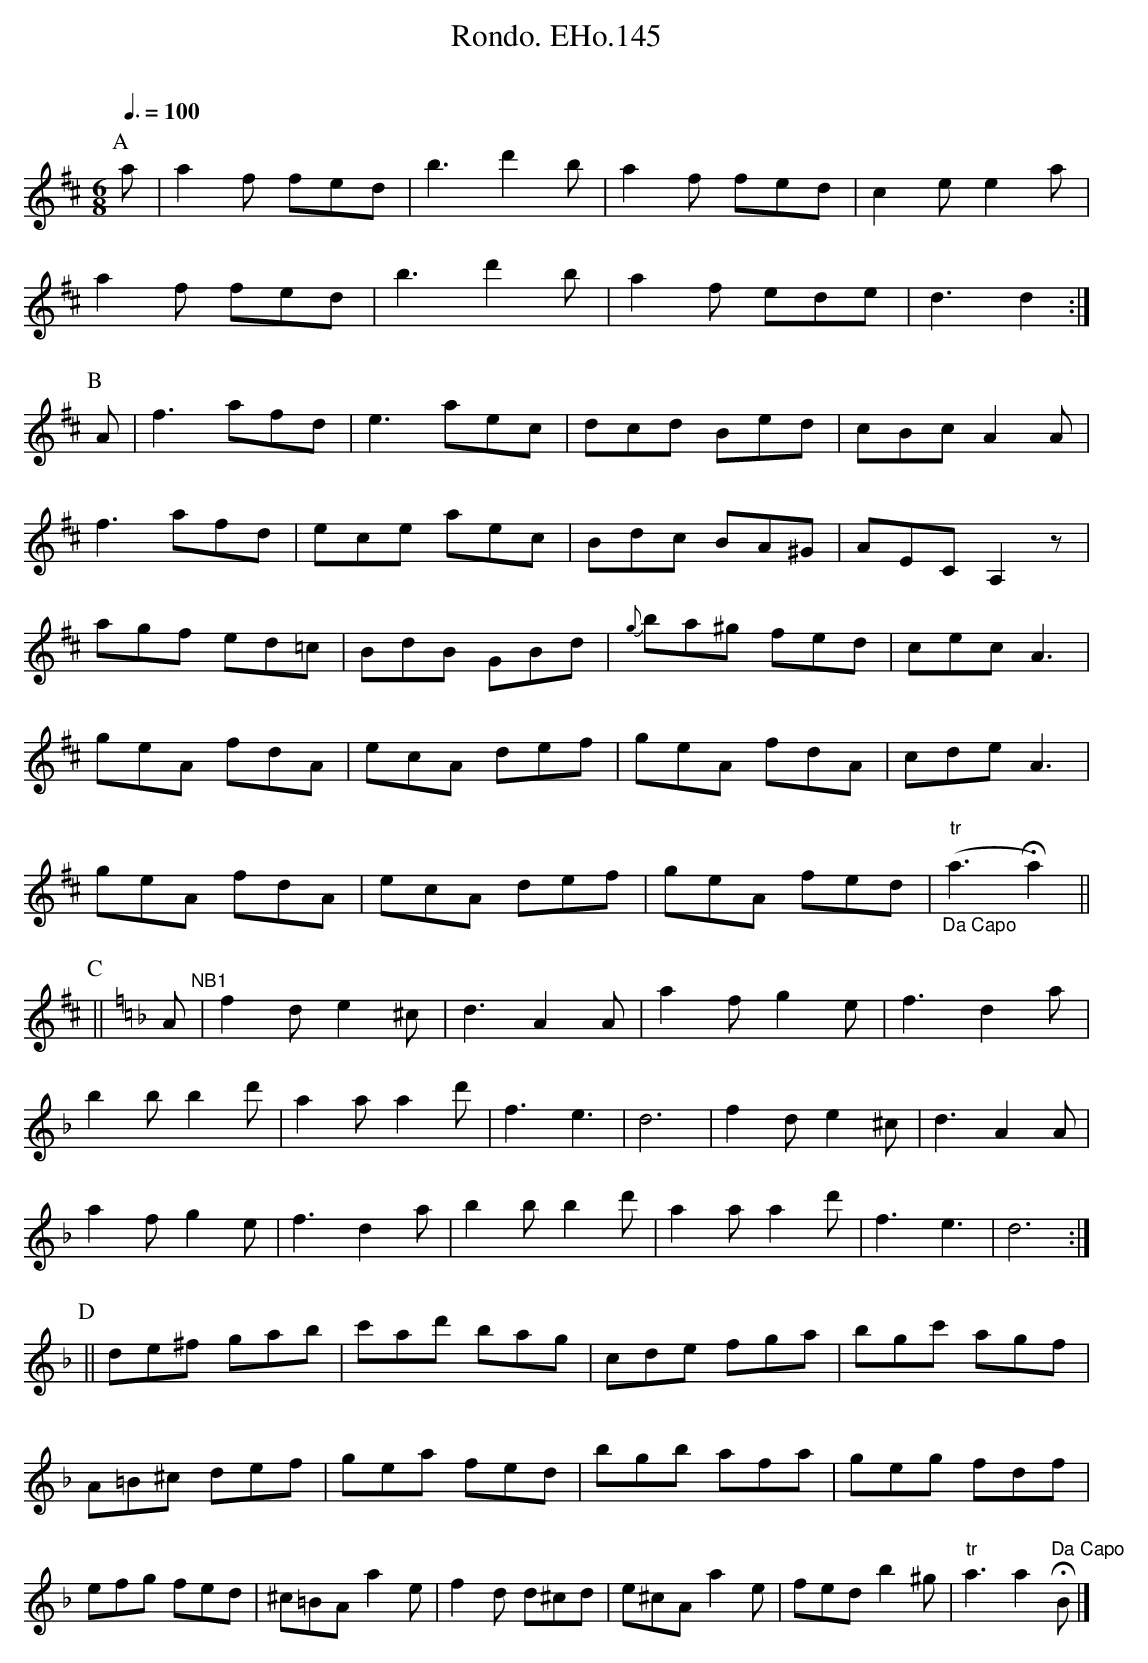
X:1
T:Rondo. EHo.145
M:6/8
L:1/8
Q:3/8=100
O:
K:D
P:A
a | a2f fed |b3 d'2b | a2f fed | c2e e2a |
a2f fed | b3 d'2b | a2f ede | d3d2 :|
P:B
A | f3 afd | e3 aec | dcd Bed | cBc A2A |
f3 afd | ece aec | Bdc BA^G | AEC A,2z |
agf ed=c | BdB GBd | {g}ba^g fed | cec A3 |
geA fdA | ecA def | geA fdA | cde A3 |
geA fdA | ecA def | geA fed |"_Da Capo" ("tr"a3!fermata!a2) ||
P:C
|| [K:F] A "NB1" | f2d e2^c | d3 A2A | a2fg2e | f3d2a |
b2b b2d' | a2a a2d' | f3e3 | d6 | f2d e2^c | d3 A2A |
a2fg2e | f3d2a | b2b b2d' | a2a a2d' | f3e3 | d6 :|
P:D
||de^f gab | c'ad' bag | cde fga | bgc' agf |
A=B^c def | gea fed | bgb afa | geg fdf |
efg fed | ^c=BA a2e | f2d d^cd | e^cA a2e | fed b2^g |\
"tr"a3a2"Da Capo"!fermata!B |]
